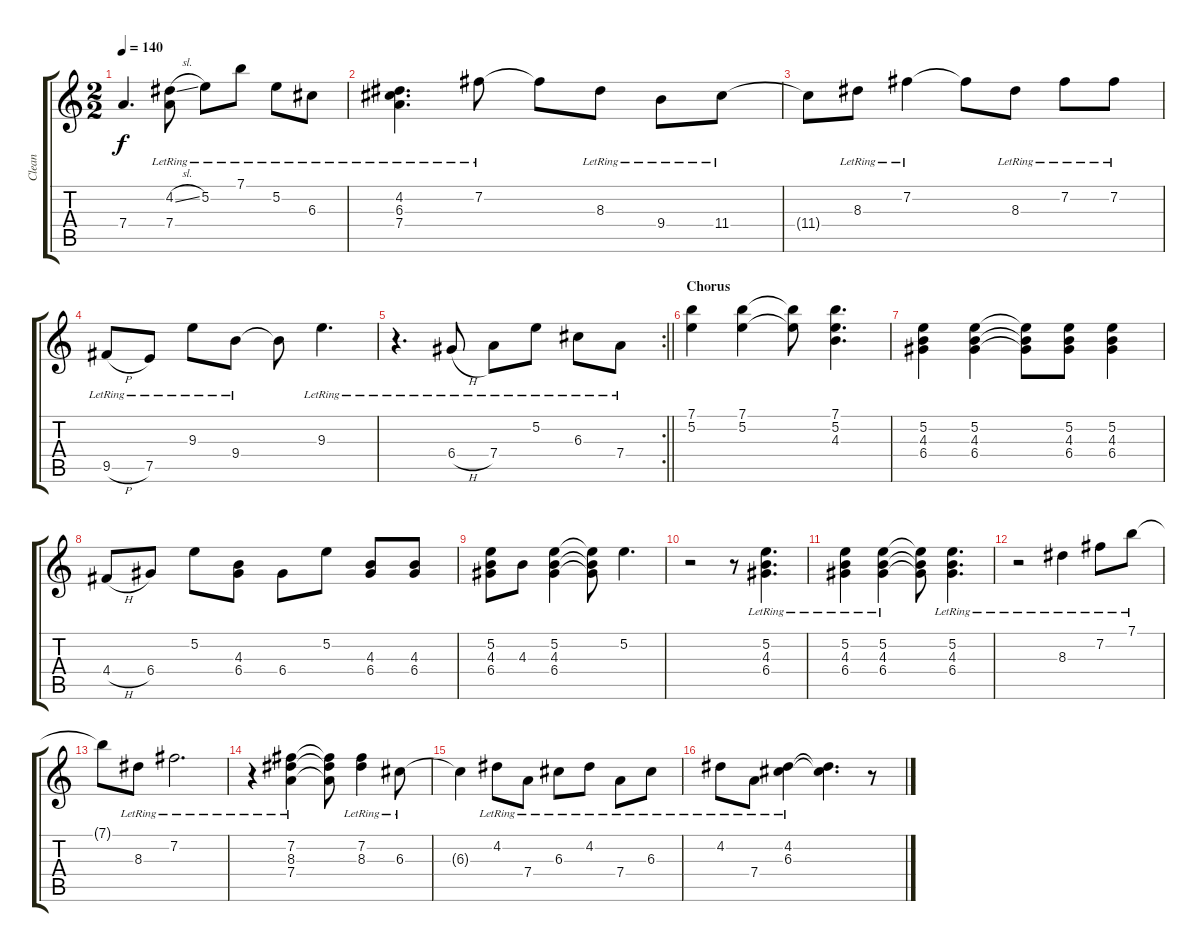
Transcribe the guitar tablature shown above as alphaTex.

\track ("Clean" "Clean") {instrument electricguitarclean}
\staff {score tabs}
\tuning (E4 B3 G3 D3 A2 E2) {hide}
\ts (2 2)
\tempo 140
\clef g2
\ks c
7.4{t}.4{d dy f} (4.2{sl lr} 7.4{lr}).8 5.2{lr}.8 7.1{lr}.8 5.2{lr}.8 6.3{lr}.8 |
(4.2{lr} 6.3{lr} 7.4{lr}).4{d} 7.2{lr}.8 7.2{t}.8 8.3{lr}.8 9.4{lr}.8 11.4{lr}.8 |
11.4{t}.8 8.3{lr}.8 7.2{lr}.4 7.2{t}.8 8.3{lr}.8 7.2{lr}.8 7.2{lr}.8 |
9.5{h lr}.8 7.5{lr}.8 9.3{lr}.8 9.4{lr}.8 9.4{t}.8 9.3{lr}.4{d} |
\rc 2
\barLineRight lightlight
r.4{d} 6.4{h lr}.8 7.4{lr}.8 5.2{lr}.8 6.3{lr}.8 7.4{lr}.8 |
\section ("" "Chorus")
(7.1 5.2).4 (7.1 5.2).4 (7.1{t} 5.2{t}).8 (7.1 5.2 4.3).4{d} |
(5.2 4.3 6.4).4 (5.2 4.3 6.4).4 (5.2{t} 4.3{t} 6.4{t}).8 (5.2 4.3 6.4).8 (5.2 4.3 6.4).4 |
4.4{h}.8 6.4.8 5.2.8 (4.3 6.4).8 6.4.8 5.2.8 (4.3 6.4).8 (4.3 6.4).8 |
(5.2 4.3 6.4).8 4.3.8 (5.2 4.3 6.4).4 (5.2{t} 4.3{t} 6.4{t}).8 5.2.4{d} |
r.2 r.8 (5.2{lr} 4.3{lr} 6.4{lr}).4{d} |
(5.2{lr} 4.3{lr} 6.4{lr}).4 (5.2{lr} 4.3{lr} 6.4{lr}).4 (5.2{t} 4.3{t} 6.4{t}).8 (5.2{lr} 4.3{lr} 6.4{lr}).4{d} |
r.2 8.3{lr}.4 7.2{lr}.8 7.1{lr}.8 |
7.1{t}.8 8.3{lr}.8 7.2{lr}.2{d} |
r.4 (7.2{lr} 8.3{lr} 7.4{lr}).4 (7.2{t} 8.3{t} 7.4{t}).8 (7.2{lr} 8.3{lr}).4 6.3{lr}.8 |
6.3{t}.4 4.2{lr}.8 7.4{lr}.8 6.3{lr}.8 4.2{lr}.8 7.4{lr}.8 6.3{lr}.8 |
4.2{lr}.8 7.4{lr}.8 (4.2{lr} 6.3{lr}).4 (4.2{t} 6.3{t}).4{d} r.8
